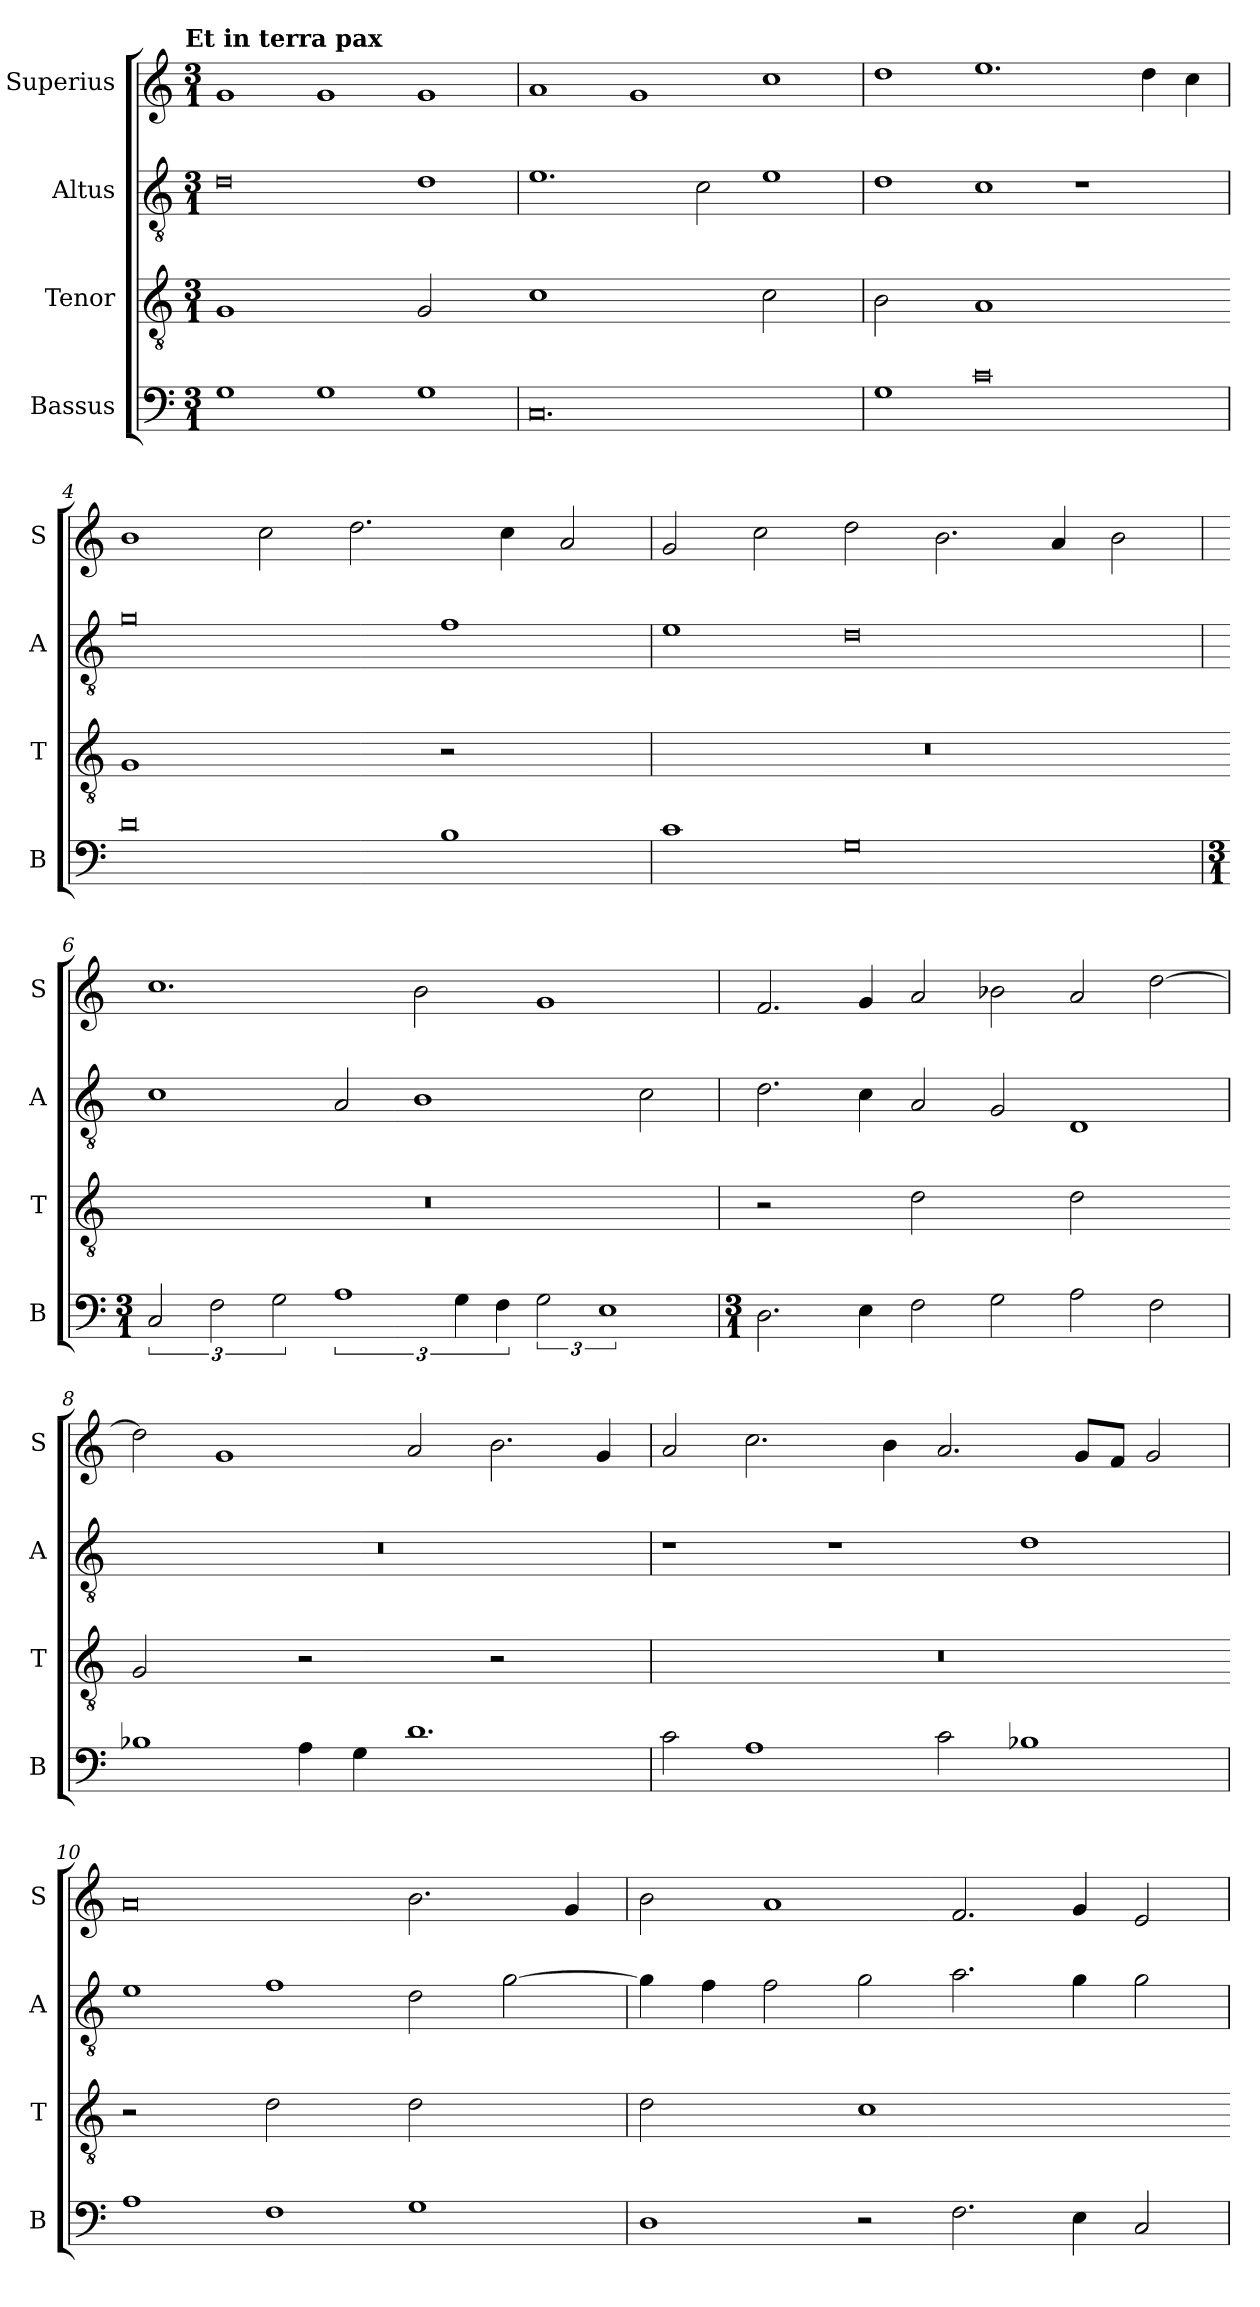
**kern	**kern	**kern	**kern
*part4	*part3	*part2	*part1
*staff4	*staff3	*staff2	*staff1
*I"Bassus	*I"Tenor	*I"Altus	*I"Superius
*I'B	*I'T	*I'A	*I'S
*clefF4	*clefGv2	*clefGv2	*clefG2
*k[]	*k[]	*k[]	*k[]
!!LO:TX:omd:t=Et in terra pax
*M3/1	*M3/1	*M3/1	*M3/1
=1	=1	=1	=1
!	!LO:N:vis=1	!	!
1G	0G	0d	1g
1G	.	.	1g
!	!LO:N:vis=2	!	!
1G	1G	1d	1g
=2	=2-	=2	=2
!	!LO:N:vis=1	!	!
0.C	0c	1.e	1a
.	.	.	1g
.	.	2c\	.
!	!LO:N:vis=2	!	!
.	1c	1e	1cc
=3	=3	=3	=3
!	!LO:N:vis=2	!	!
1G	1B	1d	1dd
!	!LO:N:vis=1	!	!
0c	0A	1c	1.ee
.	.	1r	.
.	.	.	4dd\
.	.	.	4cc\
=4	=4-	=4	=4
!	!LO:N:vis=1	!	!
0d	0G	0g	1b
.	.	.	2cc\
.	.	.	2.dd\
!	!LO:N:vis=2	!	!
1B	1r	1f	.
.	.	.	4cc\
.	.	.	2a/
=5	=5	=5	=5
!	!LO:N:vis=1.	!	!
1c	0.r	1e	2g/
.	.	.	2cc\
0G	.	0d	2dd\
.	.	.	2.b\
.	.	.	4a/
.	.	.	2b\
=6	=6-	=6	=6
*M3/1	*	*	*
!	!LO:N:vis=1.	!	!
3C/	0.r	1c	1.cc
3F\	.	.	.
3G\	.	.	.
3%2A	.	2A/	.
.	.	1B	2b\
6G\	.	.	.
6F\	.	.	.
3G\	.	.	1g
3%2E	.	.	.
.	.	2c\	.
=7	=7	=7	=7
*M3/1	*	*	*
!	!LO:N:vis=2	!	!
2.D\	1r	2.d\	2.f/
4E\	.	4c\	4g/
!	!LO:N:vis=2	!	!
2F\	1d	2A/	2a/
2G\	.	2G/	2b-X\
!	!LO:N:vis=2	!	!
2A\	1d	1D	2a/
2F\	.	.	[2dd\
=8	=8-	=8	=8
!	!LO:N:vis=2	!	!
1B-X	1G	0.r	2dd\]
.	.	.	1g
!	!LO:N:vis=2	!	!
4A\	1r	.	.
4G\	.	.	.
1.d	.	.	2a/
!	!LO:N:vis=2	!	!
.	1r	.	2.b\
.	.	.	4g/
=9	=9	=9	=9
!	!LO:N:vis=1.	!	!
2c\	0.r	1r	2a/
1A	.	.	2.cc\
.	.	1r	.
.	.	.	4b\
2c\	.	.	2.a/
1B-X	.	1d	.
.	.	.	8g/L
.	.	.	8f/J
.	.	.	2g/
=10	=10-	=10	=10
!	!LO:N:vis=2	!	!
1A	1r	1e	0a
!	!LO:N:vis=2	!	!
1F	1d	1f	.
!	!LO:N:vis=2	!	!
1G	1d	2d\	2.b\
.	.	[2g\	.
.	.	.	4g/
=11	=11	=11	=11
!	!LO:N:vis=2	!	!
1D	1d	4g\]	2b\
.	.	4f\	.
.	.	2f\	1a
!	!LO:N:vis=1	!	!
2r	0c	2g\	.
2.F\	.	2.a\	2.f/
4E\	.	4g\	4g/
2C/	.	2g\	2e/
=	=-	=	=
*-	*-	*-	*-
